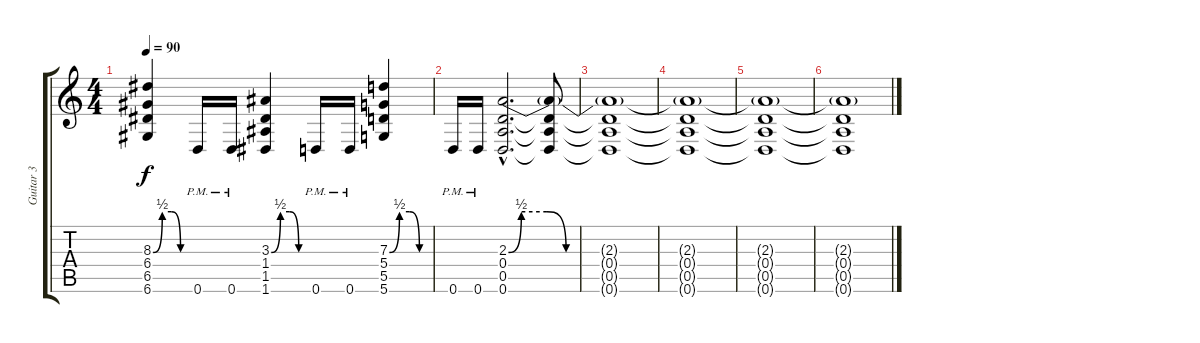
\track ("Guitar 3" "Guitar 3") {instrument distortionguitar}
\staff {score tabs}
\tuning (E4 B3 G3 D3 A2 D2) {hide}
\ts (4 4)
\tempo 90
\clef g2
\ks c
(8.3{be (custom 0 0 15 2 30 2 45 0 60 0)} 6.4 6.5 6.6).4{dy f} 0.6{pm}.16 0.6{pm}.16 (3.3{be (custom 0 0 15 2 30 2 45 0 60 0)} 1.4 1.5 1.6).4 0.6{pm}.16 0.6{pm}.16 (7.3{be (custom 0 0 15 2 30 2 45 0 60 0)} 5.4 5.5 5.6).4 |
0.6{pm}.16 0.6{pm}.16 (2.3{be (custom 0 0 2 2 6 2 9 0 15 0 21 0 30 0 45 0 60 0) hac} 0.4{hac} 0.5{hac} 0.6{hac}).2{d} (2.3{t} 0.4{t} 0.5{t} 0.6{t}).8{volume 3} |
(2.3{t} 0.4{t} 0.5{t} 0.6{t}).1 |
(2.3{t} 0.4{t} 0.5{t} 0.6{t}).1 |
(2.3{t} 0.4{t} 0.5{t} 0.6{t}).1 |
(2.3{t} 0.4{t} 0.5{t} 0.6{t}).1
